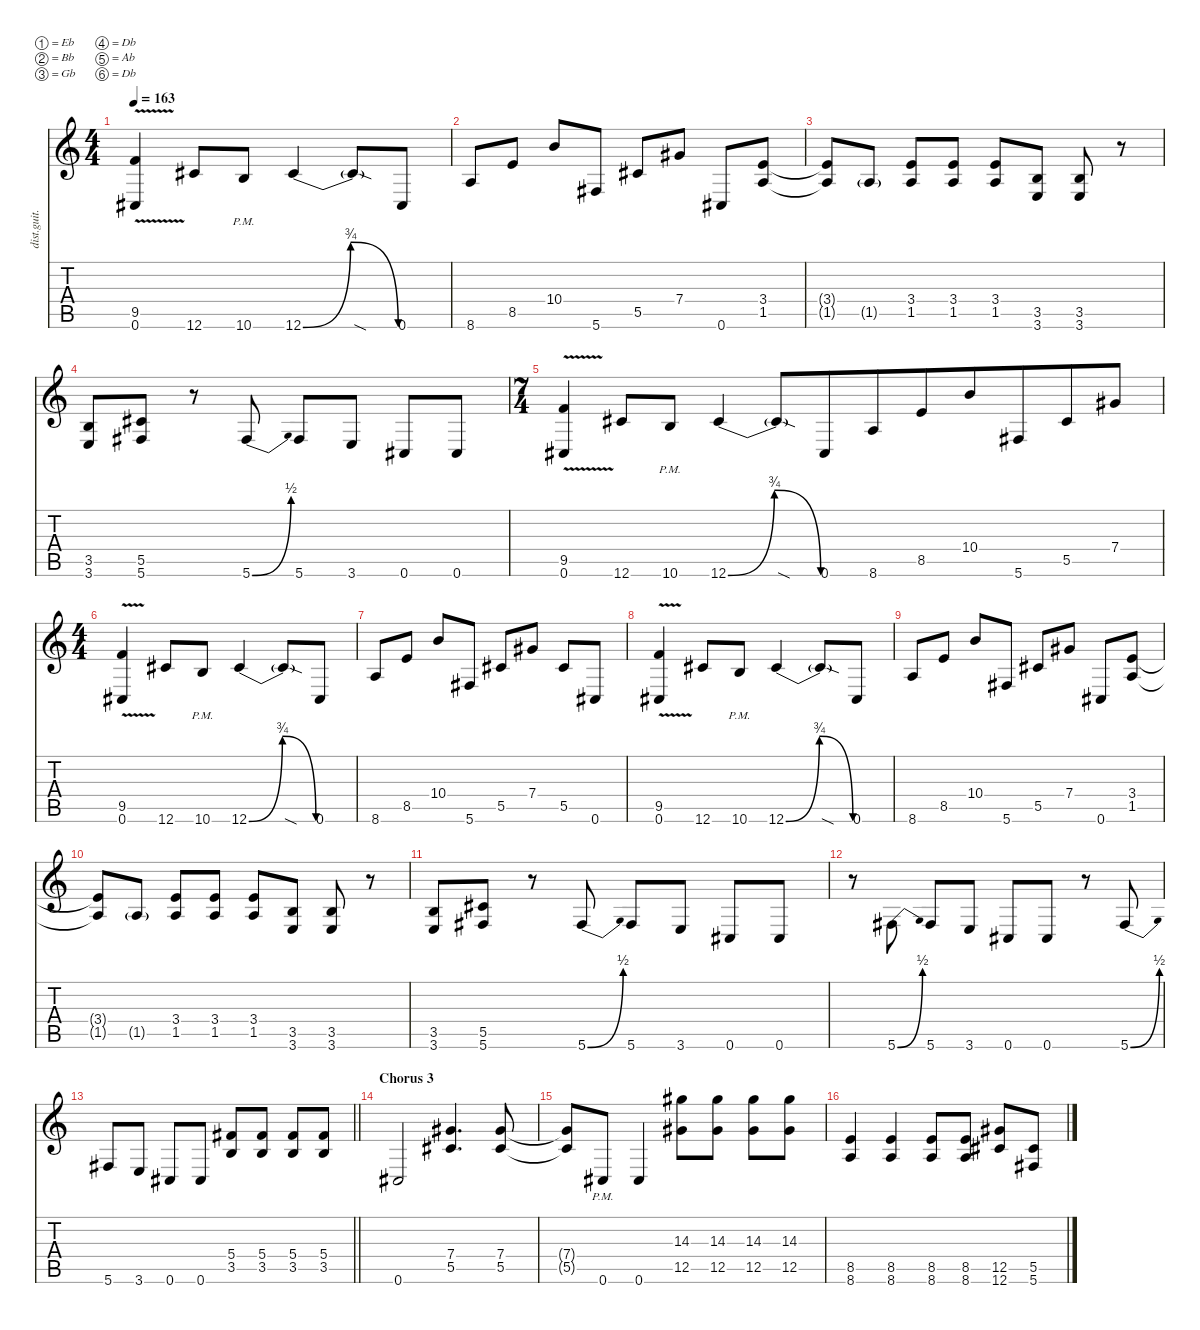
\defaultSystemsLayout 4
\hideDynamics
\bracketExtendMode nobrackets
\otherSystemsTrackNameOrientation horizontal
\track ("Rhythm Guitar R" "dist.guit.") {solo instrument distortionguitar}
\staff {score tabs}
\tuning (Eb4 Bb3 Gb3 Db3 Ab2 Db2)
\ts (4 4)
\tempo 163
\clef g2
\ks c
(9.5{v} 0.6{acc #}).4{dy f beam Up} 12.6{acc #}.8{beam Up} 10.6{pm}.8{beam Up} 12.6{be (bendrelease 0 0 30 3 30 3 60 0) acc #}.4{beam Up} 12.6{sod t acc #}.8{beam Up} 0.6{acc #}.8{beam Up} |
8.6.8{beam Up} 8.5.8{beam Up} 10.4.8{beam Up} 5.6{acc #}.8{beam Up} 5.5{acc #}.8{beam Up} 7.4{acc #}.8{beam Up} 0.6{acc #}.8{beam Up} (3.4 1.5).8{beam Up} |
(3.4{t} 1.5{t}).8{beam Up} 1.5{g}.8{dy mf beam Up} (3.4 1.5).8{dy f beam Up} (3.4 1.5).8{beam Up} (3.4 1.5).8{beam Up} (3.5 3.6).8{beam Up} (3.5 3.6).8{beam Up} r.8{beam Up} |
(3.5 3.6).8{beam Up} (5.5{acc #} 5.6{acc #}).8{beam Up} r.8{beam Up} 5.6{be (bend 0 0 30 2) acc #}.8{beam Up} 5.6{acc #}.8{beam Up} 3.6.8{beam Up} 0.6{acc #}.8{beam Up} 0.6{acc #}.8{beam Up} |
\ts (7 4)
\beaming (8 2 2 2 8)
(9.5{v} 0.6{acc #}).4{beam Up} 12.6{acc #}.8{beam Up} 10.6{pm}.8{beam Up} 12.6{be (bendrelease 0 0 30 3 30 3 60 0) acc #}.4{beam Up} 12.6{sod t acc #}.8{beam Up} 0.6{acc #}.8{beam Up} 8.6.8{beam Up} 8.5.8{beam Up} 10.4.8{beam Up} 5.6{acc #}.8{beam Up} 5.5{acc #}.8{beam Up} 7.4{acc #}.8{beam Up} |
\ts (4 4)
\beaming (8 2 2 2 2)
(9.5{v} 0.6{acc #}).4{beam Up} 12.6{acc #}.8{beam Up} 10.6{pm}.8{beam Up} 12.6{be (bendrelease 0 0 30 3 30 3 60 0) acc #}.4{beam Up} 12.6{sod t acc #}.8{beam Up} 0.6{acc #}.8{beam Up} |
8.6.8{beam Up} 8.5.8{beam Up} 10.4.8{beam Up} 5.6{acc #}.8{beam Up} 5.5{acc #}.8{beam Up} 7.4{acc #}.8{beam Up} 5.5{acc #}.8{beam Up} 0.6{acc #}.8{beam Up} |
(9.5{v} 0.6{acc #}).4{beam Up} 12.6{acc #}.8{beam Up} 10.6{pm}.8{beam Up} 12.6{be (bendrelease 0 0 30 3 30 3 60 0) acc #}.4{beam Up} 12.6{sod t acc #}.8{beam Up} 0.6{acc #}.8{beam Up} |
8.6.8{beam Up} 8.5.8{beam Up} 10.4.8{beam Up} 5.6{acc #}.8{beam Up} 5.5{acc #}.8{beam Up} 7.4{acc #}.8{beam Up} 0.6{acc #}.8{beam Up} (3.4 1.5).8{beam Up} |
(3.4{t} 1.5{t}).8{beam Up} 1.5{g}.8{dy mf beam Up} (3.4 1.5).8{dy f beam Up} (3.4 1.5).8{beam Up} (3.4 1.5).8{beam Up} (3.5 3.6).8{beam Up} (3.5 3.6).8{beam Up} r.8{beam Up} |
(3.5 3.6).8{beam Up} (5.5{acc #} 5.6{acc #}).8{beam Up} r.8{beam Up} 5.6{be (bend 0 0 30 2) acc #}.8{beam Up} 5.6{acc #}.8{beam Up} 3.6.8{beam Up} 0.6{acc #}.8{beam Up} 0.6{acc #}.8{beam Up} |
r.8{beam Down} 5.6{be (bend 0 0 30 2) acc #}.8{beam Up} 5.6{acc #}.8{beam Up} 3.6.8{beam Up} 0.6{acc #}.8{beam Up} 0.6{acc #}.8{beam Up} r.8{beam Up} 5.6{be (bend 0 0 30 2) acc #}.8{beam Up} |
\barLineRight lightlight
5.6{acc #}.8{beam Up} 3.6.8{beam Up} 0.6{acc #}.8{beam Up} 0.6{acc #}.8{beam Up} (5.4{acc #} 3.5).8{beam Up} (5.4{acc #} 3.5).8{beam Up} (5.4{acc #} 3.5).8{beam Up} (5.4{acc #} 3.5).8{beam Up} |
\section ("" "Chorus 3")
0.6{acc #}.2{beam Up} (7.4{acc #} 5.5{acc #}).4{d beam Up} (7.4{acc #} 5.5{acc #}).8{beam Up} |
(7.4{t acc #} 5.5{t acc #}).8{beam Up} 0.6{pm acc #}.8{beam Up} 0.6{acc #}.4{beam Up} (14.3{acc #} 12.5{acc #}).8{beam Down} (14.3{acc #} 12.5{acc #}).8{beam Down} (14.3{acc #} 12.5{acc #}).8{beam Down} (14.3{acc #} 12.5{acc #}).8{beam Down} |
(8.5 8.6).4{beam Up} (8.5 8.6).4{beam Up} (8.5 8.6).8{beam Up} (8.5 8.6).8{beam Up} (12.5{acc #} 12.6{acc #}).8{beam Up} (5.5{acc #} 5.6{acc #}).8{beam Up}
